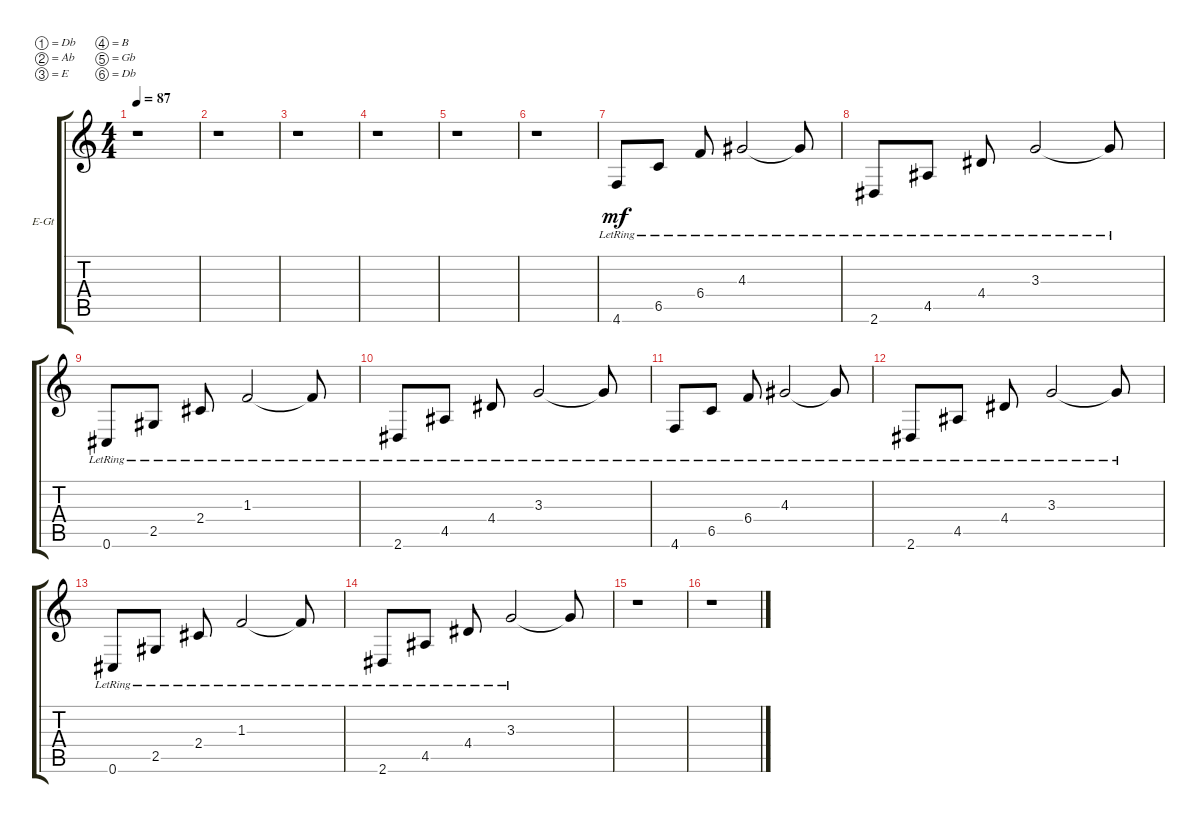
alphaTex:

\defaultSystemsLayout 4
\bracketExtendMode groupsimilarinstruments
\firstSystemTrackNameOrientation horizontal
\otherSystemsTrackNameOrientation horizontal
\track ("Electric Guitar" "E-Gt") {instrument electricguitarclean}
\staff {score tabs}
\tuning (Db4 Ab3 E3 B2 Gb2 Db2)
\ts (4 4)
\tempo 87
\clef g2
\scale
0.333333
\ks c
r.1{dy mf} |
\scale
0.333333 r.1 |
\scale
0.333333 r.1 |
\scale
0.333333 r.1 |
\scale
0.333333 r.1 |
\scale
0.333333 r.1 |
\scale
0.333333 4.6{lr}.8 6.5{lr}.8 6.4{lr}.8 4.3{lr}.2 4.3{lr t}.8 |
\scale
0.333333 2.6{lr}.8 4.5{lr}.8 4.4{lr}.8 3.3{lr}.2 3.3{lr t}.8 |
\scale
0.333333 0.6{lr}.8 2.5{lr}.8 2.4{lr}.8 1.3{lr}.2 1.3{lr t}.8 |
\scale
0.333333 2.6{lr}.8 4.5{lr}.8 4.4{lr}.8 3.3{lr}.2 3.3{lr t}.8 |
\scale
0.333333 4.6{lr}.8 6.5{lr}.8 6.4{lr}.8 4.3{lr}.2 4.3{lr t}.8 |
\scale
0.333333 2.6{lr}.8 4.5{lr}.8 4.4{lr}.8 3.3{lr}.2 3.3{lr t}.8 |
\scale
0.333333 0.6{lr}.8 2.5{lr}.8 2.4{lr}.8 1.3{lr}.2 1.3{lr t}.8 |
\scale
0.333333 2.6{lr}.8 4.5{lr}.8 4.4{lr}.8 3.3{lr}.2 3.3{t}.8 |
\scale
0.333333 r.1 |
\scale
0.333333 r.1
